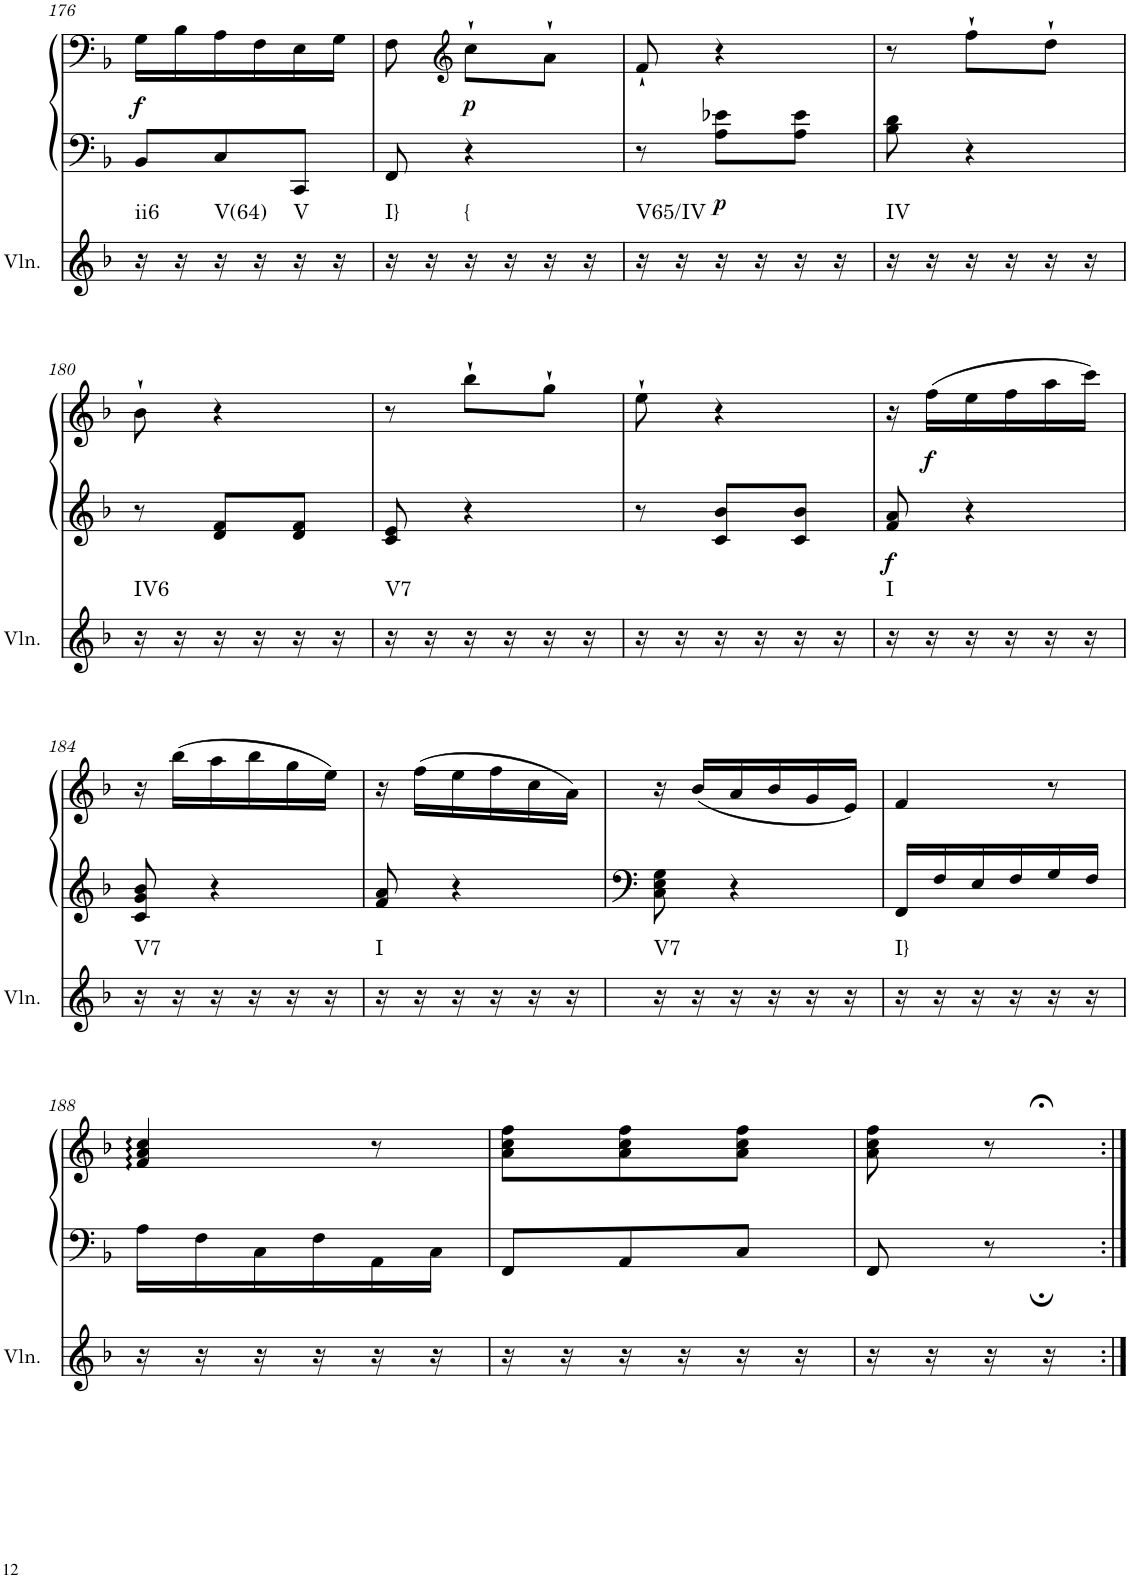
**kern	**harte	**kern	**kern	**dynam
*part2	*part2	*part1	*part1	*part1
*staff3	*	*staff2	*staff1	*staff1/2
*I"Violin	*	*I"Klavier linke Hand	*	*
*I'Vln.	*	*	*	*
!!LO:PB:g=z
*clefG2	*	*clefF4	*clefG2	*
*k[b-]	*	*k[b-]	*k[b-]	*
*M3/8	*	*M3/8	*M3/8	*
=176	=176	=176	=176	=176
!	!LO:H:kt=ii6	!	!	!LO:DY:b
16r	N	8BB-/L	16G\LL	f
16r	.	.	16B-\	.
!	!LO:H:kt=V(64)	!	!	!
16r	N	8C/	16A\	.
16r	.	.	16F\	.
!	!LO:H:kt=V	!	!	!
16r	N	8CC/J	16E\	.
16r	.	.	16G\JJ	.
=177	=177	=177	=177	=177
!	!LO:H:kt=I}	!	!	!
16r	N	8FF/	8F\	.
16r	.	.	.	.
*	*	*	*clefG2	*
!	!LO:H:kt={	!	!	!LO:DY:b
16r	N	4r	8cc`\L	p
16r	.	.	.	.
16r	.	.	8a`\J	.
16r	.	.	.	.
=178	=178	=178	=178	=178
!	!LO:H:kt=V65/IV	!	!	!
16r	N	8r	8f`/	.
16r	.	.	.	.
!	!	!	!	!LO:DY:b=2
16r	.	8A\ 8e-X\L	4r	p
16r	.	.	.	.
16r	.	8A\ 8e-\J	.	.
16r	.	.	.	.
=179	=179	=179	=179	=179
!	!LO:H:kt=IV	!	!	!
16r	N	8B-\ 8d\	8r	.
16r	.	.	.	.
16r	.	4r	8ff`\L	.
16r	.	.	.	.
16r	.	.	8dd`\J	.
16r	.	.	.	.
!!LO:LB:g=z
=180	=180	=180	=180	=180
!	!LO:H:kt=IV6	!	!	!
16r	N	8r	8b-`\	.
16r	.	.	.	.
16r	.	8d/ 8f/L	4r	.
16r	.	.	.	.
16r	.	8d/ 8f/J	.	.
16r	.	.	.	.
=181	=181	=181	=181	=181
!	!LO:H:kt=V7	!	!	!
16r	N	8c/ 8e/	8r	.
16r	.	.	.	.
16r	.	4r	8bb-`\L	.
16r	.	.	.	.
16r	.	.	8gg`\J	.
16r	.	.	.	.
=182	=182	=182	=182	=182
16r	.	8r	8ee`\	.
16r	.	.	.	.
16r	.	8c/ 8b-/L	4r	.
16r	.	.	.	.
16r	.	8c/ 8b-/J	.	.
16r	.	.	.	.
=183	=183	=183	=183	=183
!	!LO:H:kt=I	!	!	!LO:DY:b=2
16r	N	8f/ 8a/	16r	f
!	!	!	!	!LO:DY:b
16r	.	.	(16ff\LL	f
16r	.	4r	16ee\	.
16r	.	.	16ff\	.
16r	.	.	16aa\	.
16r	.	.	16ccc\JJ)	.
!!LO:LB:g=z
=184	=184	=184	=184	=184
!	!LO:H:kt=V7	!	!	!
16r	N	8c/ 8g/ 8b-/	16r	.
16r	.	.	(16bb-\LL	.
16r	.	4r	16aa\	.
16r	.	.	16bb-\	.
16r	.	.	16gg\	.
16r	.	.	16ee\JJ)	.
=185	=185	=185	=185	=185
!	!LO:H:kt=I	!	!	!
16r	N	8f/ 8a/	16r	.
16r	.	.	(16ff\LL	.
16r	.	4r	16ee\	.
16r	.	.	16ff\	.
16r	.	.	16cc\	.
16r	.	.	16a\JJ)	.
=186	=186	=186	=186	=186
!	!LO:H:kt=V7	!	!	!
16r	N	8C\ 8E\ 8G\	16r	.
16r	.	.	(16b-/LL	.
16r	.	4r	16a/	.
16r	.	.	16b-/	.
16r	.	.	16g/	.
16r	.	.	16e/JJ)	.
=187	=187	=187	=187	=187
!	!LO:H:kt=I}	!	!	!
16r	N	16FF/LL	4f/	.
16r	.	16F/	.	.
16r	.	16E/	.	.
16r	.	16F/	.	.
16r	.	16G/	8r	.
16r	.	16F/JJ	.	.
!!LO:LB:g=z
=188	=188	=188	=188	=188
16r	.	16A\LL	4f/ 4a/ 4cc/	.
16r	.	16F\	.	.
16r	.	16C\	.	.
16r	.	16F\	.	.
16r	.	16AA\	8r	.
16r	.	16C\JJ	.	.
=189	=189	=189	=189	=189
16r	.	8FF/L	8a\ 8cc\ 8ff\L	.
16r	.	.	.	.
16r	.	8AA/	8a\ 8cc\ 8ff\	.
16r	.	.	.	.
16r	.	8C/J	8a\ 8cc\ 8ff\J	.
16r	.	.	.	.
=190	=190	=190	=190	=190
16r	.	8FF/	8a\ 8cc\ 8ff\	.
16r	.	.	.	.
16r	.	8r;	8r;<	.
16r	.	.	.	.
=:|!	=:|!	=:|!	=:|!	=:|!
*-	*-	*-	*-	*-
